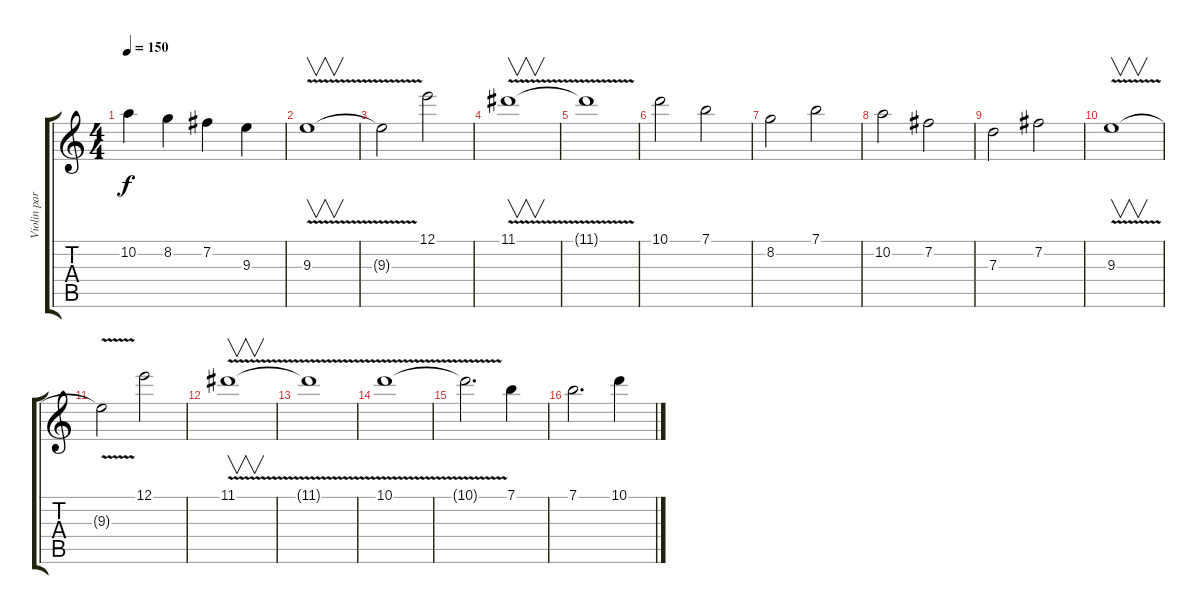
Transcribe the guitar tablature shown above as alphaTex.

\track ("Violin part" "Violin par") {instrument distortionguitar}
\staff {score tabs}
\tuning (E4 B3 G3 D3 A2 E2) {hide}
\ts (4 4)
\tempo 150
\clef g2
\ks c
10.2.4{dy f} 8.2.4 7.2.4 9.3.4 |
9.3{v}.1{v} |
9.3{t}.2 12.1.2 |
11.1{v}.1{v} |
11.1{t}.1 |
10.1.2 7.1.2 |
8.2.2 7.1.2 |
10.2.2 7.2.2 |
7.3.2 7.2.2 |
9.3{v}.1{v} |
9.3{t}.2 12.1.2 |
11.1{v}.1{v} |
11.1{t}.1 |
10.1{v}.1 |
10.1{t}.2{d} 7.1.4 |
7.1.2{d} 10.1.4
